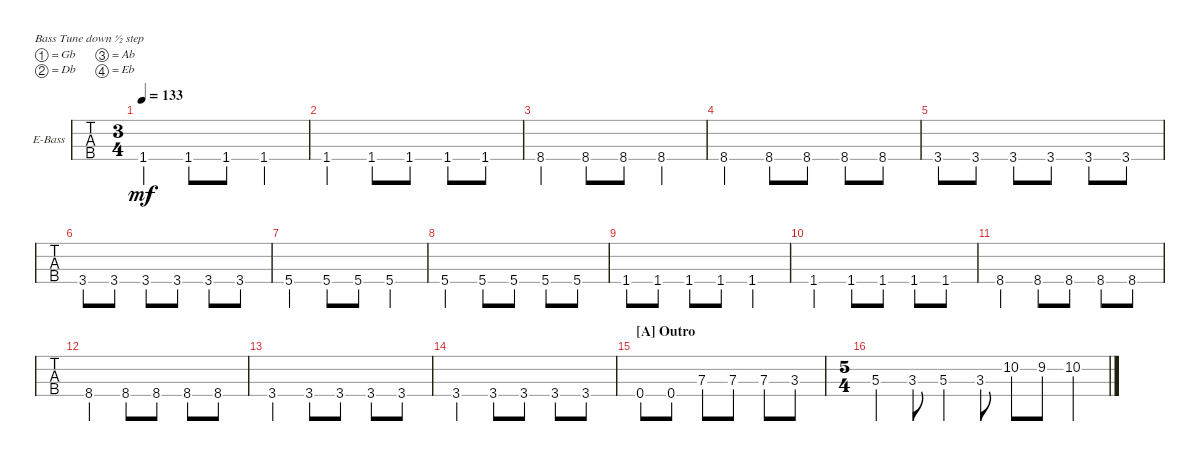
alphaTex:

\bracketExtendMode groupsimilarinstruments
\firstSystemTrackNameOrientation horizontal
\otherSystemsTrackNameOrientation horizontal
\track ("Bass" "E-Bass") {instrument electricbassfinger}
\staff {tabs}
\tuning (Gb2 Db2 Ab1 Eb1)
\ts (3 4)
\tempo 133
\clef f4
\scale
0.26009
\ks c
1.4.4{dy mf} 1.4.8 1.4.8 1.4.4 |
\scale
0.333333 1.4.4 1.4.8 1.4.8 1.4.8 1.4.8 |
\scale
0.333333 8.4.4 8.4.8 8.4.8 8.4.4 |
\scale
0.333333 8.4.4 8.4.8 8.4.8 8.4.8 8.4.8 |
\scale
0.333333 3.4.8 3.4.8 3.4.8 3.4.8 3.4.8 3.4.8 |
\scale
0.333333 3.4.8 3.4.8 3.4.8 3.4.8 3.4.8 3.4.8 |
\scale
0.333333 5.4.4 5.4.8 5.4.8 5.4.4 |
\scale
0.333333 5.4.4 5.4.8 5.4.8 5.4.8 5.4.8 |
\scale
0.333333 1.4.8 1.4.8 1.4.8 1.4.8 1.4.4 |
\scale
0.333333 1.4.4 1.4.8 1.4.8 1.4.8 1.4.8 |
\scale
0.333333 8.4.4 8.4.8 8.4.8 8.4.8 8.4.8 |
\scale
0.333333 8.4.4 8.4.8 8.4.8 8.4.8 8.4.8 |
\scale
0.333333 3.4.4 3.4.8 3.4.8 3.4.8 3.4.8 |
\scale
0.26009 3.4.4 3.4.8 3.4.8 3.4.8 3.4.8 |
\section ("A" "Outro")
\scale
0.26009 0.4.8 0.4.8 7.3.8 7.3.8 7.3.8 3.3.8 |
\ts (5 4)
\scale
0.479821 5.3.4 3.3.8 5.3.4 3.3.8 10.2.8 9.2.8 10.2.4
